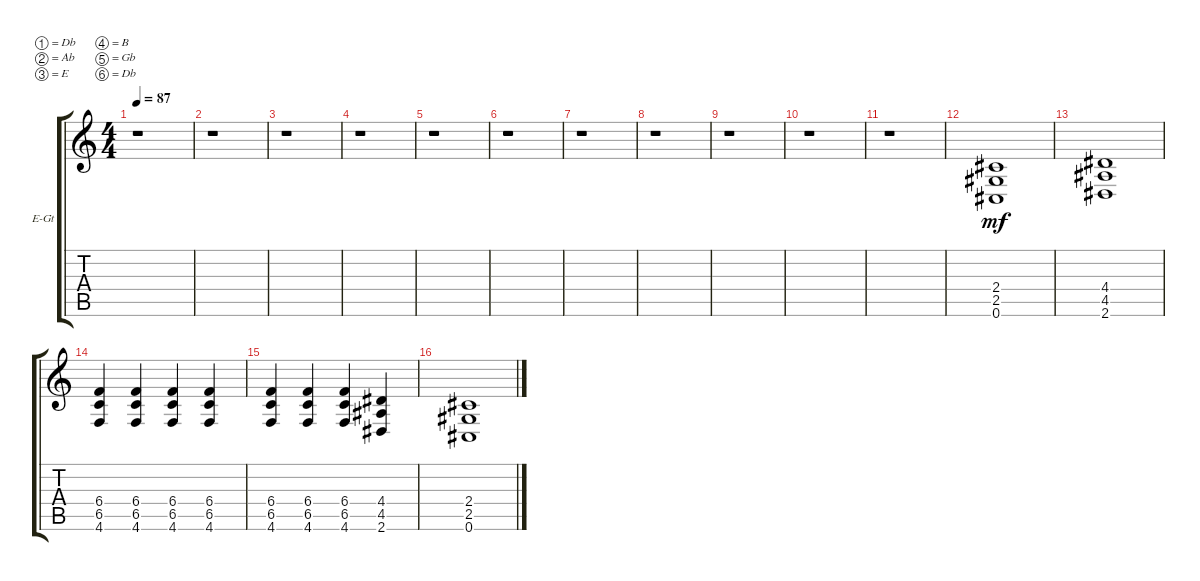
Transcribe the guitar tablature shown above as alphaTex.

\defaultSystemsLayout 4
\bracketExtendMode groupsimilarinstruments
\firstSystemTrackNameOrientation horizontal
\otherSystemsTrackNameOrientation horizontal
\track ("Electric Guitar" "E-Gt") {instrument distortionguitar}
\staff {score tabs}
\tuning (Db4 Ab3 E3 B2 Gb2 Db2)
\ts (4 4)
\tempo 87
\clef g2
\ks c
r.1{dy mf instrument distortionguitar} |
r.1 |
r.1 |
r.1 |
r.1 |
r.1 |
r.1 |
r.1 |
r.1 |
r.1 |
r.1 |
(0.6 2.5 2.4).1 |
(2.6 4.5 4.4).1 |
(4.6 6.5 6.4).4 (4.6 6.5 6.4).4 (4.6 6.5 6.4).4 (4.6 6.5 6.4).4 |
(4.6 6.5 6.4).4 (4.6 6.5 6.4).4 (4.6 6.5 6.4).4 (2.6 4.5 4.4).4 |
(0.6 2.5 2.4).1
